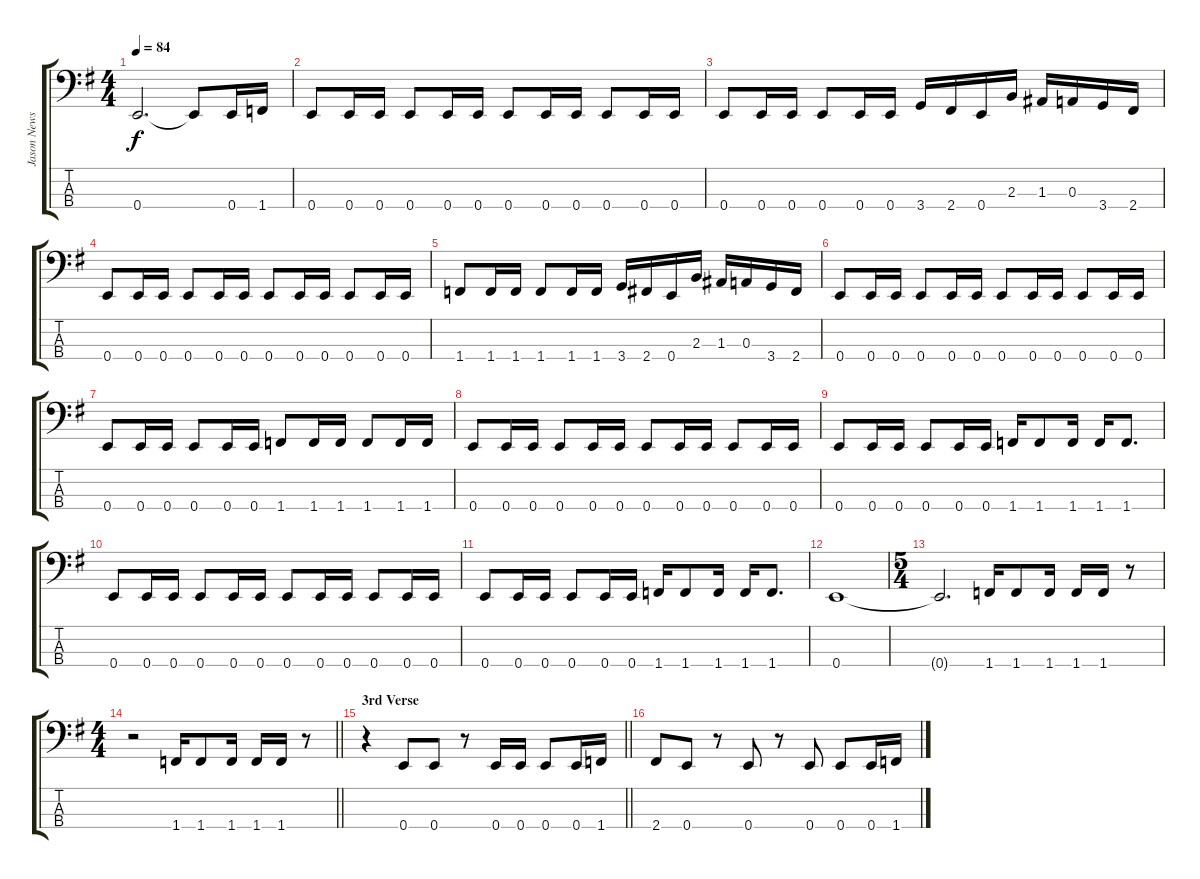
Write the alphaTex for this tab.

\track ("Jason Newsted" "Jason News") {instrument electricbasspick}
\staff {score tabs}
\tuning (G2 D2 A1 E1) {hide}
\ts (4 4)
\tempo 84
\clef f4
\ks eminor
0.4{t}.2{d dy f} 0.4{t}.8 0.4.16 1.4.16 |
0.4.8 0.4.16 0.4.16 0.4.8 0.4.16 0.4.16 0.4.8 0.4.16 0.4.16 0.4.8 0.4.16 0.4.16 |
0.4.8 0.4.16 0.4.16 0.4.8 0.4.16 0.4.16 3.4.16 2.4.16 0.4.16 2.3.16 1.3.16 0.3.16 3.4.16 2.4.16 |
0.4.8 0.4.16 0.4.16 0.4.8 0.4.16 0.4.16 0.4.8 0.4.16 0.4.16 0.4.8 0.4.16 0.4.16 |
1.4.8 1.4.16 1.4.16 1.4.8 1.4.16 1.4.16 3.4.16 2.4.16 0.4.16 2.3.16 1.3.16 0.3.16 3.4.16 2.4.16 |
0.4.8 0.4.16 0.4.16 0.4.8 0.4.16 0.4.16 0.4.8 0.4.16 0.4.16 0.4.8 0.4.16 0.4.16 |
0.4.8 0.4.16 0.4.16 0.4.8 0.4.16 0.4.16 1.4.8 1.4.16 1.4.16 1.4.8 1.4.16 1.4.16 |
0.4.8 0.4.16 0.4.16 0.4.8 0.4.16 0.4.16 0.4.8 0.4.16 0.4.16 0.4.8 0.4.16 0.4.16 |
0.4.8 0.4.16 0.4.16 0.4.8 0.4.16 0.4.16 1.4.16 1.4.8 1.4.16 1.4.16 1.4.8{d} |
0.4.8 0.4.16 0.4.16 0.4.8 0.4.16 0.4.16 0.4.8 0.4.16 0.4.16 0.4.8 0.4.16 0.4.16 |
0.4.8 0.4.16 0.4.16 0.4.8 0.4.16 0.4.16 1.4.16 1.4.8 1.4.16 1.4.16 1.4.8{d} |
0.4.1 |
\ts (5 4)
0.4{t}.2{d} 1.4.16 1.4.8 1.4.16 1.4.16 1.4.16 r.8 |
\ts (4 4)
\barLineRight lightlight
r.2 1.4.16 1.4.8 1.4.16 1.4.16 1.4.16 r.8 |
\section ("" "3rd Verse")
\barLineRight lightlight
r.4 0.4.8 0.4.8 r.8 0.4.16 0.4.16 0.4.8 0.4.16 1.4.16 |
2.4.8 0.4.8 r.8 0.4.8 r.8 0.4.8 0.4.8 0.4.16 1.4.16
